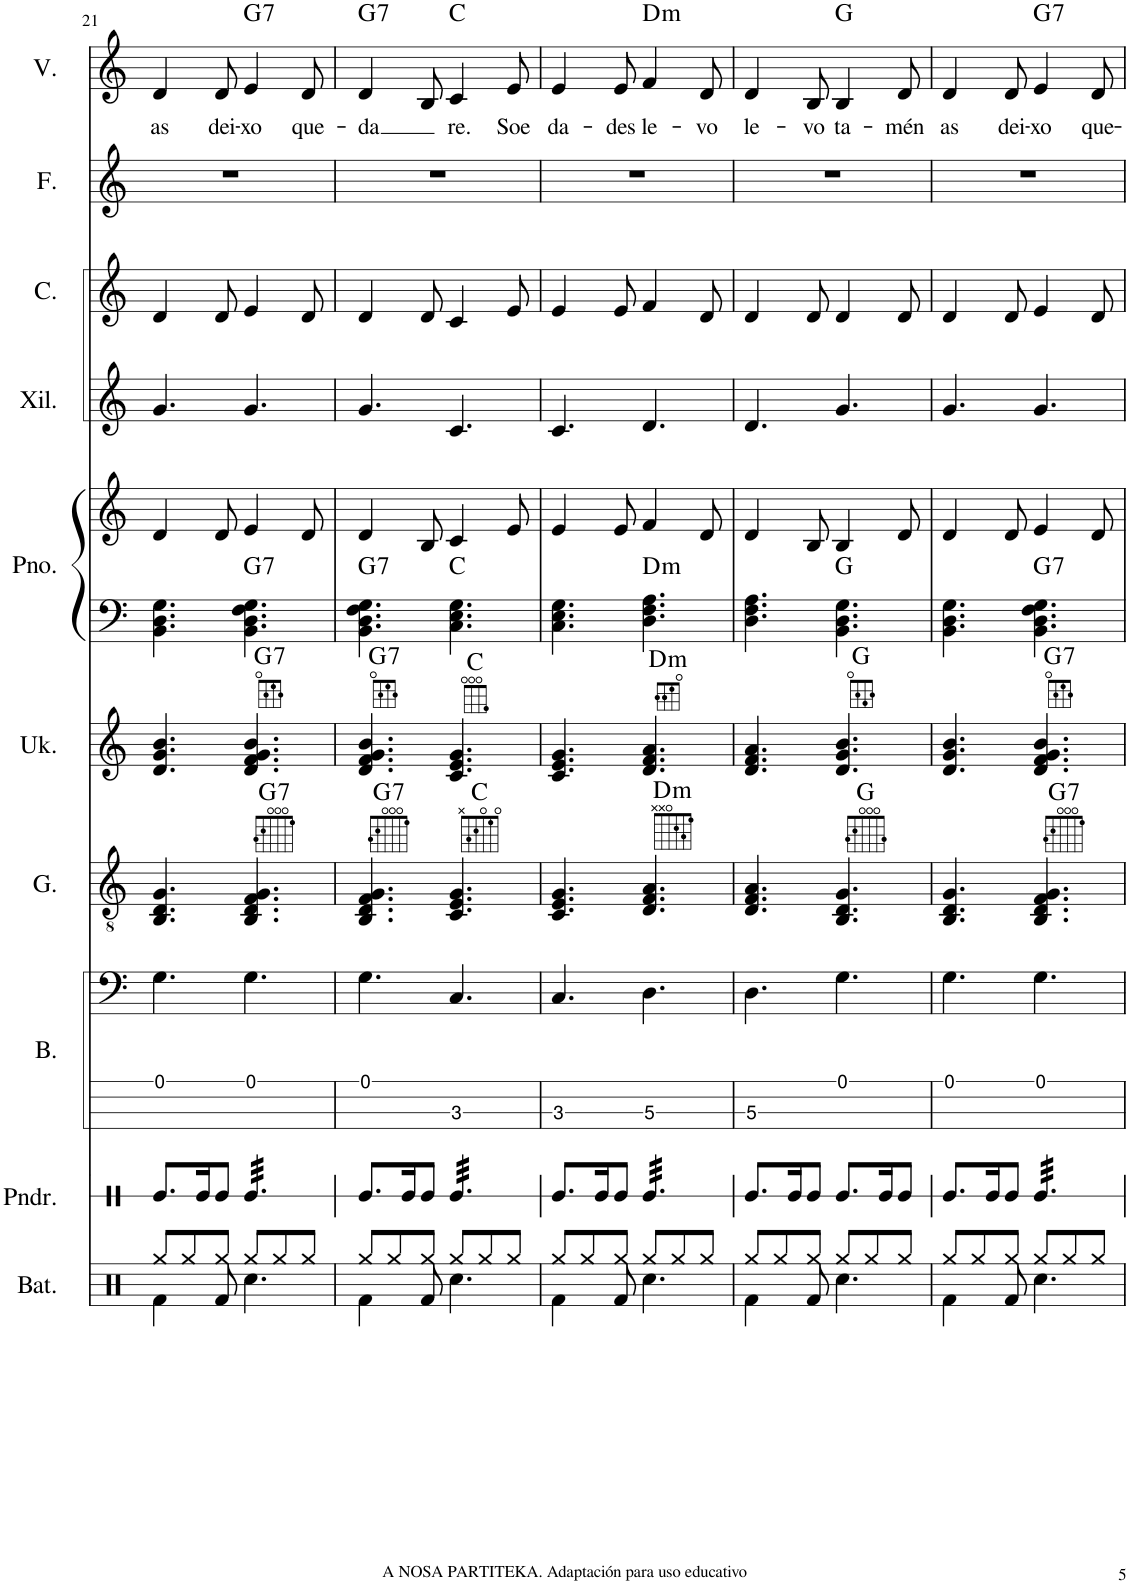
**kern	**kern	**kern	**kern	**kern	**harte	**kern	**harte	**kern	**kern	**harte	**kern	**kern	**kern	**kern	**text	**harte
*part10	*part9	*part8	*part8	*part7	*part7	*part6	*part6	*part5	*part5	*part5	*part4	*part3	*part2	*part1	*part1	*part1
*staff12	*staff11	*staff10	*staff9	*staff8	*	*staff7	*	*staff6	*staff5	*	*staff4	*staff3	*staff2	*staff1	*staff1	*
*I"Batería	*I"Pandeireta	*I"Baixo	*	*I"Guitarra	*	*I"Ukelele	*	*I"Piano	*	*	*I"Xilófono	*I"Carillón	*I"Frauta	*I"Voz	*	*
*I'Bat.	*I'Pndr.	*I'B.	*	*I'G.	*	*I'Uk.	*	*I'Pno.	*	*	*I'Xil.	*I'C.	*I'F.	*I'V.	*	*
!!LO:PB:g=z
*clefX	*clefX	*	*clefF4	*clefGv2	*	*clefG2	*	*clefF4	*clefG2	*	*clefG2	*clefG2	*clefG2	*clefG2	*	*
*	*	*Trd7c12	*Trd7c12	*	*	*	*	*	*	*	*Trd-7c-12	*Trd-14c-24	*	*	*	*
*k[]	*k[]	*k[]	*k[]	*k[]	*	*k[]	*	*k[]	*k[]	*	*k[]	*k[]	*k[]	*k[]	*	*
*M6/8	*M6/8	*M6/8	*M6/8	*M6/8	*	*M6/8	*	*M6/8	*M6/8	*	*M6/8	*M6/8	*M6/8	*M6/8	*	*
=21	=21	=21	=21	=21	=21	=21	=21	=21	=21	=21	=21	=21	=21	=21	=21	=21
*^	*	*	*	*	*	*	*	*	*	*	*	*	*	*	*	*
!	!	!	!	!	!	!	!	!	!	!	!	!	!	!	!	!LO:LY:b	!
8Rgg/L	4Rf\	8.Re/L	4.G	4.G\	4.BB/ 4.D/ 4.G/	.	4.d/ 4.g/ 4.b/	.	4.BB\ 4.D\ 4.G\	4d/	.	4.g/	4d/	2.r	4d/	as	.
8Rgg/	.	.	.	.	.	.	.	.	.	.	.	.	.	.	.	.	.
.	.	16Re/K	.	.	.	.	.	.	.	.	.	.	.	.	.	.	.
!	!	!	!	!	!	!	!	!	!	!	!	!	!	!	!	!LO:LY:b	!
8Rgg/J	8Rf/	8Re/J	.	.	.	.	.	.	.	8d/	.	.	8d/	.	8d/	dei-	.
!	!	!	!	!	!	!LO:H:kt=7	!	!LO:H:kt=7	!	!	!LO:H:kt=7	!	!	!	!	!LO:LY:b	!LO:H:kt=7
*	*	*tremolo	*	*	*	*	*	*	*	*	*	*	*	*	*	*	*
8Rgg/L	4.Rcc\	32Re/LLL	4.G	4.G\	4.BB/ 4.D/ 4.F/ 4.G/	G:7	4.d/ 4.f/ 4.g/ 4.b/	G:7	4.BB\ 4.D\ 4.F\ 4.G\	4e/	G:7	4.g/	4e/	.	4e/	-xo	G:7
.	.	32Re/	.	.	.	.	.	.	.	.	.	.	.	.	.	.	.
.	.	32Re/	.	.	.	.	.	.	.	.	.	.	.	.	.	.	.
.	.	32Re/	.	.	.	.	.	.	.	.	.	.	.	.	.	.	.
8Rgg/	.	32Re/	.	.	.	.	.	.	.	.	.	.	.	.	.	.	.
.	.	32Re/	.	.	.	.	.	.	.	.	.	.	.	.	.	.	.
.	.	32Re/	.	.	.	.	.	.	.	.	.	.	.	.	.	.	.
.	.	32Re/	.	.	.	.	.	.	.	.	.	.	.	.	.	.	.
!	!	!	!	!	!	!	!	!	!	!	!	!	!	!	!	!LO:LY:b	!
8Rgg/J	.	32Re/	.	.	.	.	.	.	.	8d/	.	.	8d/	.	8d/	que-	.
.	.	32Re/	.	.	.	.	.	.	.	.	.	.	.	.	.	.	.
.	.	32Re/	.	.	.	.	.	.	.	.	.	.	.	.	.	.	.
.	.	32Re/JJJ	.	.	.	.	.	.	.	.	.	.	.	.	.	.	.
*	*	*Xtremolo	*	*	*	*	*	*	*	*	*	*	*	*	*	*	*
=22	=22	=22	=22	=22	=22	=22	=22	=22	=22	=22	=22	=22	=22	=22	=22	=22	=22
!	!	!	!	!	!	!LO:H:kt=7	!	!LO:H:kt=7	!	!	!LO:H:kt=7	!	!	!	!	!LO:LY:b	!LO:H:kt=7
8Rgg/L	4Rf\	8.Re/L	4.G	4.G\	4.BB/ 4.D/ 4.F/ 4.G/	G:7	4.d/ 4.f/ 4.g/ 4.b/	G:7	4.BB\ 4.D\ 4.F\ 4.G\	4d/	G:7	4.g/	4d/	2.r	4d/	-da	G:7
8Rgg/	.	.	.	.	.	.	.	.	.	.	.	.	.	.	.	.	.
.	.	16Re/K	.	.	.	.	.	.	.	.	.	.	.	.	.	.	.
8Rgg/J	8Rf/	8Re/J	.	.	.	.	.	.	.	8B/	.	.	8d/	.	8B/	.	.
!	!	!	!	!	!	!	!	!	!	!	!	!	!	!	!	!LO:LY:b	!
*	*	*tremolo	*	*	*	*	*	*	*	*	*	*	*	*	*	*	*
8Rgg/L	4.Rcc\	32Re/LLL	4.C	4.C/	4.C/ 4.E/ 4.G/	C:maj	4.c/ 4.e/ 4.g/	C:maj	4.C\ 4.E\ 4.G\	4c/	C:maj	4.c/	4c/	.	4c/	re.	C:maj
.	.	32Re/	.	.	.	.	.	.	.	.	.	.	.	.	.	.	.
.	.	32Re/	.	.	.	.	.	.	.	.	.	.	.	.	.	.	.
.	.	32Re/	.	.	.	.	.	.	.	.	.	.	.	.	.	.	.
8Rgg/	.	32Re/	.	.	.	.	.	.	.	.	.	.	.	.	.	.	.
.	.	32Re/	.	.	.	.	.	.	.	.	.	.	.	.	.	.	.
.	.	32Re/	.	.	.	.	.	.	.	.	.	.	.	.	.	.	.
.	.	32Re/	.	.	.	.	.	.	.	.	.	.	.	.	.	.	.
!	!	!	!	!	!	!	!	!	!	!	!	!	!	!	!	!LO:LY:b	!
8Rgg/J	.	32Re/	.	.	.	.	.	.	.	8e/	.	.	8e/	.	8e/	Soe	.
.	.	32Re/	.	.	.	.	.	.	.	.	.	.	.	.	.	.	.
.	.	32Re/	.	.	.	.	.	.	.	.	.	.	.	.	.	.	.
.	.	32Re/JJJ	.	.	.	.	.	.	.	.	.	.	.	.	.	.	.
*	*	*Xtremolo	*	*	*	*	*	*	*	*	*	*	*	*	*	*	*
=23	=23	=23	=23	=23	=23	=23	=23	=23	=23	=23	=23	=23	=23	=23	=23	=23	=23
!	!	!	!	!	!	!	!	!	!	!	!	!	!	!	!	!LO:LY:b	!
8Rgg/L	4Rf\	8.Re/L	4.C	4.C/	4.C/ 4.E/ 4.G/	.	4.c/ 4.e/ 4.g/	.	4.C\ 4.E\ 4.G\	4e/	.	4.c/	4e/	2.r	4e/	da-	.
8Rgg/	.	.	.	.	.	.	.	.	.	.	.	.	.	.	.	.	.
.	.	16Re/K	.	.	.	.	.	.	.	.	.	.	.	.	.	.	.
!	!	!	!	!	!	!	!	!	!	!	!	!	!	!	!	!LO:LY:b	!
8Rgg/J	8Rf/	8Re/J	.	.	.	.	.	.	.	8e/	.	.	8e/	.	8e/	-des	.
!	!	!	!	!	!	!LO:H:kt=m	!	!LO:H:kt=m	!	!	!LO:H:kt=m	!	!	!	!	!LO:LY:b	!LO:H:kt=m
*	*	*tremolo	*	*	*	*	*	*	*	*	*	*	*	*	*	*	*
8Rgg/L	4.Rcc\	32Re/LLL	4.D	4.D\	4.D/ 4.F/ 4.A/	D:min	4.d/ 4.f/ 4.a/	D:min	4.D\ 4.F\ 4.A\	4f/	D:min	4.d/	4f/	.	4f/	le-	D:min
.	.	32Re/	.	.	.	.	.	.	.	.	.	.	.	.	.	.	.
.	.	32Re/	.	.	.	.	.	.	.	.	.	.	.	.	.	.	.
.	.	32Re/	.	.	.	.	.	.	.	.	.	.	.	.	.	.	.
8Rgg/	.	32Re/	.	.	.	.	.	.	.	.	.	.	.	.	.	.	.
.	.	32Re/	.	.	.	.	.	.	.	.	.	.	.	.	.	.	.
.	.	32Re/	.	.	.	.	.	.	.	.	.	.	.	.	.	.	.
.	.	32Re/	.	.	.	.	.	.	.	.	.	.	.	.	.	.	.
!	!	!	!	!	!	!	!	!	!	!	!	!	!	!	!	!LO:LY:b	!
8Rgg/J	.	32Re/	.	.	.	.	.	.	.	8d/	.	.	8d/	.	8d/	-vo	.
.	.	32Re/	.	.	.	.	.	.	.	.	.	.	.	.	.	.	.
.	.	32Re/	.	.	.	.	.	.	.	.	.	.	.	.	.	.	.
.	.	32Re/JJJ	.	.	.	.	.	.	.	.	.	.	.	.	.	.	.
*	*	*Xtremolo	*	*	*	*	*	*	*	*	*	*	*	*	*	*	*
=24	=24	=24	=24	=24	=24	=24	=24	=24	=24	=24	=24	=24	=24	=24	=24	=24	=24
!	!	!	!	!	!	!	!	!	!	!	!	!	!	!	!	!LO:LY:b	!
8Rgg/L	4Rf\	8.Re/L	4.D	4.D\	4.D/ 4.F/ 4.A/	.	4.d/ 4.f/ 4.a/	.	4.D\ 4.F\ 4.A\	4d/	.	4.d/	4d/	2.r	4d/	le-	.
8Rgg/	.	.	.	.	.	.	.	.	.	.	.	.	.	.	.	.	.
.	.	16Re/K	.	.	.	.	.	.	.	.	.	.	.	.	.	.	.
!	!	!	!	!	!	!	!	!	!	!	!	!	!	!	!	!LO:LY:b	!
8Rgg/J	8Rf/	8Re/J	.	.	.	.	.	.	.	8B/	.	.	8d/	.	8B/	-vo	.
!	!	!	!	!	!	!	!	!	!	!	!	!	!	!	!	!LO:LY:b	!
8Rgg/L	4.Rcc\	8.Re/L	4.G	4.G\	4.BB/ 4.D/ 4.G/	G:maj	4.d/ 4.g/ 4.b/	G:maj	4.BB\ 4.D\ 4.G\	4B/	G:maj	4.g/	4d/	.	4B/	ta-	G:maj
8Rgg/	.	.	.	.	.	.	.	.	.	.	.	.	.	.	.	.	.
.	.	16Re/K	.	.	.	.	.	.	.	.	.	.	.	.	.	.	.
!	!	!	!	!	!	!	!	!	!	!	!	!	!	!	!	!LO:LY:b	!
8Rgg/J	.	8Re/J	.	.	.	.	.	.	.	8d/	.	.	8d/	.	8d/	-mén	.
=25	=25	=25	=25	=25	=25	=25	=25	=25	=25	=25	=25	=25	=25	=25	=25	=25	=25
!	!	!	!	!	!	!	!	!	!	!	!	!	!	!	!	!LO:LY:b	!
8Rgg/L	4Rf\	8.Re/L	4.G	4.G\	4.BB/ 4.D/ 4.G/	.	4.d/ 4.g/ 4.b/	.	4.BB\ 4.D\ 4.G\	4d/	.	4.g/	4d/	2.r	4d/	as	.
8Rgg/	.	.	.	.	.	.	.	.	.	.	.	.	.	.	.	.	.
.	.	16Re/K	.	.	.	.	.	.	.	.	.	.	.	.	.	.	.
!	!	!	!	!	!	!	!	!	!	!	!	!	!	!	!	!LO:LY:b	!
8Rgg/J	8Rf/	8Re/J	.	.	.	.	.	.	.	8d/	.	.	8d/	.	8d/	dei-	.
!	!	!	!	!	!	!LO:H:kt=7	!	!LO:H:kt=7	!	!	!LO:H:kt=7	!	!	!	!	!LO:LY:b	!LO:H:kt=7
*	*	*tremolo	*	*	*	*	*	*	*	*	*	*	*	*	*	*	*
8Rgg/L	4.Rcc\	32Re/LLL	4.G	4.G\	4.BB/ 4.D/ 4.F/ 4.G/	G:7	4.d/ 4.f/ 4.g/ 4.b/	G:7	4.BB\ 4.D\ 4.F\ 4.G\	4e/	G:7	4.g/	4e/	.	4e/	-xo	G:7
.	.	32Re/	.	.	.	.	.	.	.	.	.	.	.	.	.	.	.
.	.	32Re/	.	.	.	.	.	.	.	.	.	.	.	.	.	.	.
.	.	32Re/	.	.	.	.	.	.	.	.	.	.	.	.	.	.	.
8Rgg/	.	32Re/	.	.	.	.	.	.	.	.	.	.	.	.	.	.	.
.	.	32Re/	.	.	.	.	.	.	.	.	.	.	.	.	.	.	.
.	.	32Re/	.	.	.	.	.	.	.	.	.	.	.	.	.	.	.
.	.	32Re/	.	.	.	.	.	.	.	.	.	.	.	.	.	.	.
!	!	!	!	!	!	!	!	!	!	!	!	!	!	!	!	!LO:LY:b	!
8Rgg/J	.	32Re/	.	.	.	.	.	.	.	8d/	.	.	8d/	.	8d/	que-	.
.	.	32Re/	.	.	.	.	.	.	.	.	.	.	.	.	.	.	.
.	.	32Re/	.	.	.	.	.	.	.	.	.	.	.	.	.	.	.
.	.	32Re/JJJ	.	.	.	.	.	.	.	.	.	.	.	.	.	.	.
*	*	*Xtremolo	*	*	*	*	*	*	*	*	*	*	*	*	*	*	*
*v	*v	*	*	*	*	*	*	*	*	*	*	*	*	*	*	*	*
=	=	=	=	=	=	=	=	=	=	=	=	=	=	=	=	=
*-	*-	*-	*-	*-	*-	*-	*-	*-	*-	*-	*-	*-	*-	*-	*-	*-
